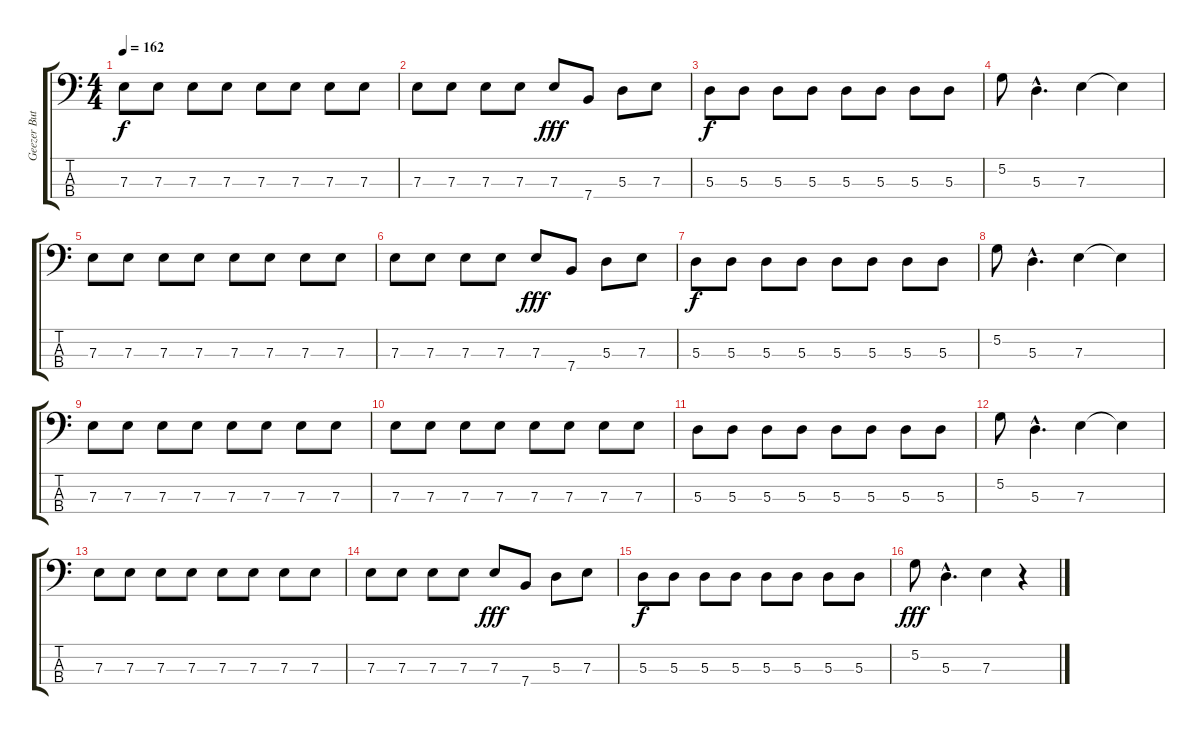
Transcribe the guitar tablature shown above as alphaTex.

\track ("Geezer Butler" "Geezer But") {instrument electricbassfinger}
\staff {score tabs}
\tuning (G2 D2 A1 E1) {hide}
\ts (4 4)
\tempo 162
\clef f4
\ks c
7.3.8{dy f} 7.3.8 7.3.8 7.3.8 7.3.8 7.3.8 7.3.8 7.3.8 |
7.3.8 7.3.8 7.3.8 7.3.8 7.3.8{dy fff} 7.4.8 5.3.8 7.3.8 |
5.3.8{dy f} 5.3.8 5.3.8 5.3.8 5.3.8 5.3.8 5.3.8 5.3.8 |
5.2.8 5.3{hac}.4{d} 7.3.4 7.3{t}.4 |
7.3.8 7.3.8 7.3.8 7.3.8 7.3.8 7.3.8 7.3.8 7.3.8 |
7.3.8 7.3.8 7.3.8 7.3.8 7.3.8{dy fff} 7.4.8 5.3.8 7.3.8 |
5.3.8{dy f} 5.3.8 5.3.8 5.3.8 5.3.8 5.3.8 5.3.8 5.3.8 |
5.2.8 5.3{hac}.4{d} 7.3.4 7.3{t}.4 |
7.3.8 7.3.8 7.3.8 7.3.8 7.3.8 7.3.8 7.3.8 7.3.8 |
7.3.8 7.3.8 7.3.8 7.3.8 7.3.8 7.3.8 7.3.8 7.3.8 |
5.3.8 5.3.8 5.3.8 5.3.8 5.3.8 5.3.8 5.3.8 5.3.8 |
5.2.8 5.3{hac}.4{d} 7.3.4 7.3{t}.4 |
7.3.8 7.3.8 7.3.8 7.3.8 7.3.8 7.3.8 7.3.8 7.3.8 |
7.3.8 7.3.8 7.3.8 7.3.8 7.3.8{dy fff} 7.4.8 5.3.8 7.3.8 |
5.3.8{dy f} 5.3.8 5.3.8 5.3.8 5.3.8 5.3.8 5.3.8 5.3.8 |
5.2.8{dy fff} 5.3{hac}.4{d} 7.3.4 r.4
